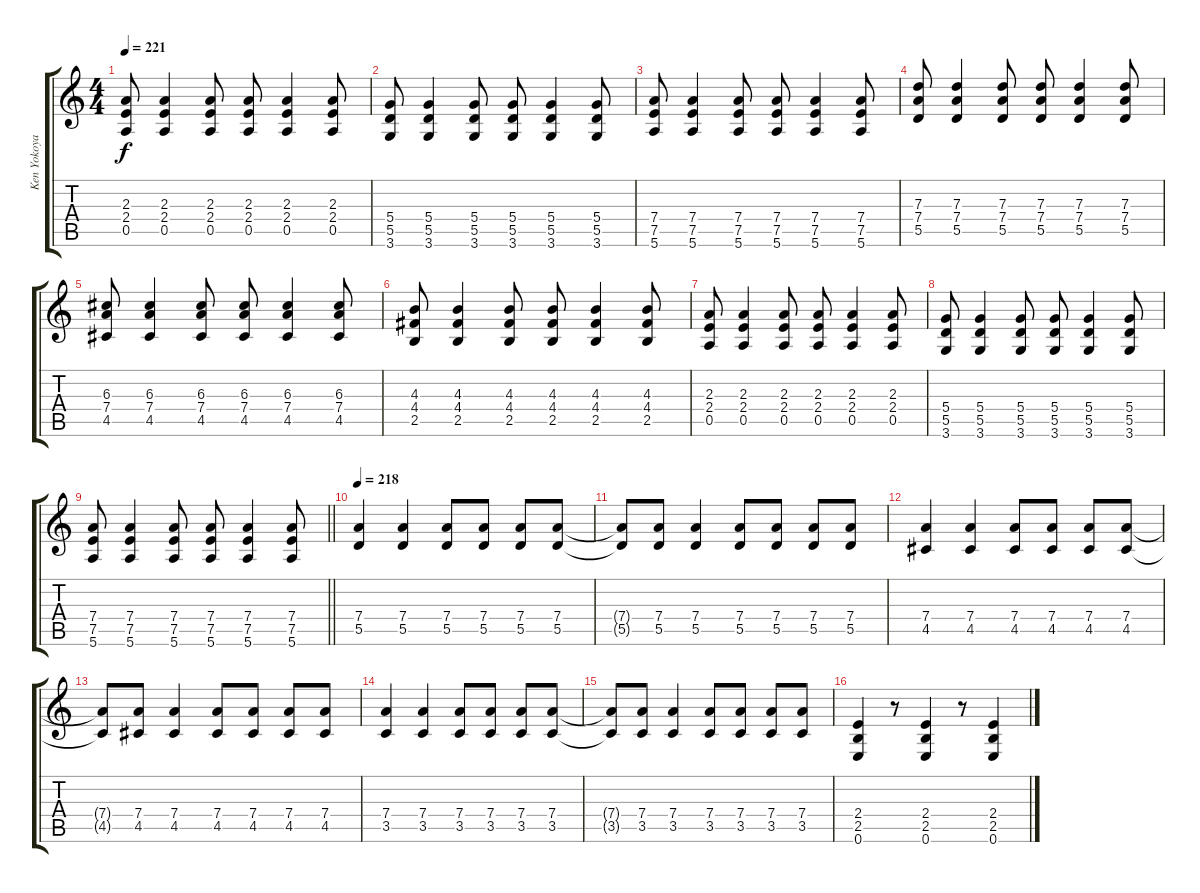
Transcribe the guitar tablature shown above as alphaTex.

\track ("Ken Yokoyama" "Ken Yokoya") {instrument distortionguitar}
\staff {score tabs}
\tuning (E4 B3 G3 D3 A2 E2) {hide}
\ts (4 4)
\tempo 221
\clef g2
\ks c
(2.3 2.4 0.5).8{dy f} (2.3 2.4 0.5).4 (2.3 2.4 0.5).8 (2.3 2.4 0.5).8 (2.3 2.4 0.5).4 (2.3 2.4 0.5).8 |
(5.4 5.5 3.6).8 (5.4 5.5 3.6).4 (5.4 5.5 3.6).8 (5.4 5.5 3.6).8 (5.4 5.5 3.6).4 (5.4 5.5 3.6).8 |
(7.4 7.5 5.6).8 (7.4 7.5 5.6).4 (7.4 7.5 5.6).8 (7.4 7.5 5.6).8 (7.4 7.5 5.6).4 (7.4 7.5 5.6).8 |
(7.3 7.4 5.5).8 (7.3 7.4 5.5).4 (7.3 7.4 5.5).8 (7.3 7.4 5.5).8 (7.3 7.4 5.5).4 (7.3 7.4 5.5).8 |
(6.3 7.4 4.5).8 (6.3 7.4 4.5).4 (6.3 7.4 4.5).8 (6.3 7.4 4.5).8 (6.3 7.4 4.5).4 (6.3 7.4 4.5).8 |
(4.3 4.4 2.5).8 (4.3 4.4 2.5).4 (4.3 4.4 2.5).8 (4.3 4.4 2.5).8 (4.3 4.4 2.5).4 (4.3 4.4 2.5).8 |
(2.3 2.4 0.5).8 (2.3 2.4 0.5).4 (2.3 2.4 0.5).8 (2.3 2.4 0.5).8 (2.3 2.4 0.5).4 (2.3 2.4 0.5).8 |
(5.4 5.5 3.6).8 (5.4 5.5 3.6).4 (5.4 5.5 3.6).8 (5.4 5.5 3.6).8 (5.4 5.5 3.6).4 (5.4 5.5 3.6).8 |
\barLineRight lightlight
(7.4 7.5 5.6).8 (7.4 7.5 5.6).4 (7.4 7.5 5.6).8 (7.4 7.5 5.6).8 (7.4 7.5 5.6).4 (7.4 7.5 5.6).8 |
\section ("" "")
\tempo 218
(7.4 5.5).4 (7.4 5.5).4 (7.4 5.5).8 (7.4 5.5).8 (7.4 5.5).8 (7.4 5.5).8 |
(7.4{t} 5.5{t}).8 (7.4 5.5).8 (7.4 5.5).4 (7.4 5.5).8 (7.4 5.5).8 (7.4 5.5).8 (7.4 5.5).8 |
(7.4 4.5).4 (7.4 4.5).4 (7.4 4.5).8 (7.4 4.5).8 (7.4 4.5).8 (7.4 4.5).8 |
(7.4{t} 4.5{t}).8 (7.4 4.5).8 (7.4 4.5).4 (7.4 4.5).8 (7.4 4.5).8 (7.4 4.5).8 (7.4 4.5).8 |
(7.4 3.5).4 (7.4 3.5).4 (7.4 3.5).8 (7.4 3.5).8 (7.4 3.5).8 (7.4 3.5).8 |
(7.4{t} 3.5{t}).8 (7.4 3.5).8 (7.4 3.5).4 (7.4 3.5).8 (7.4 3.5).8 (7.4 3.5).8 (7.4 3.5).8 |
(2.4 2.5 0.6).4 r.8 (2.4 2.5 0.6).4 r.8 (2.4 2.5 0.6).4
